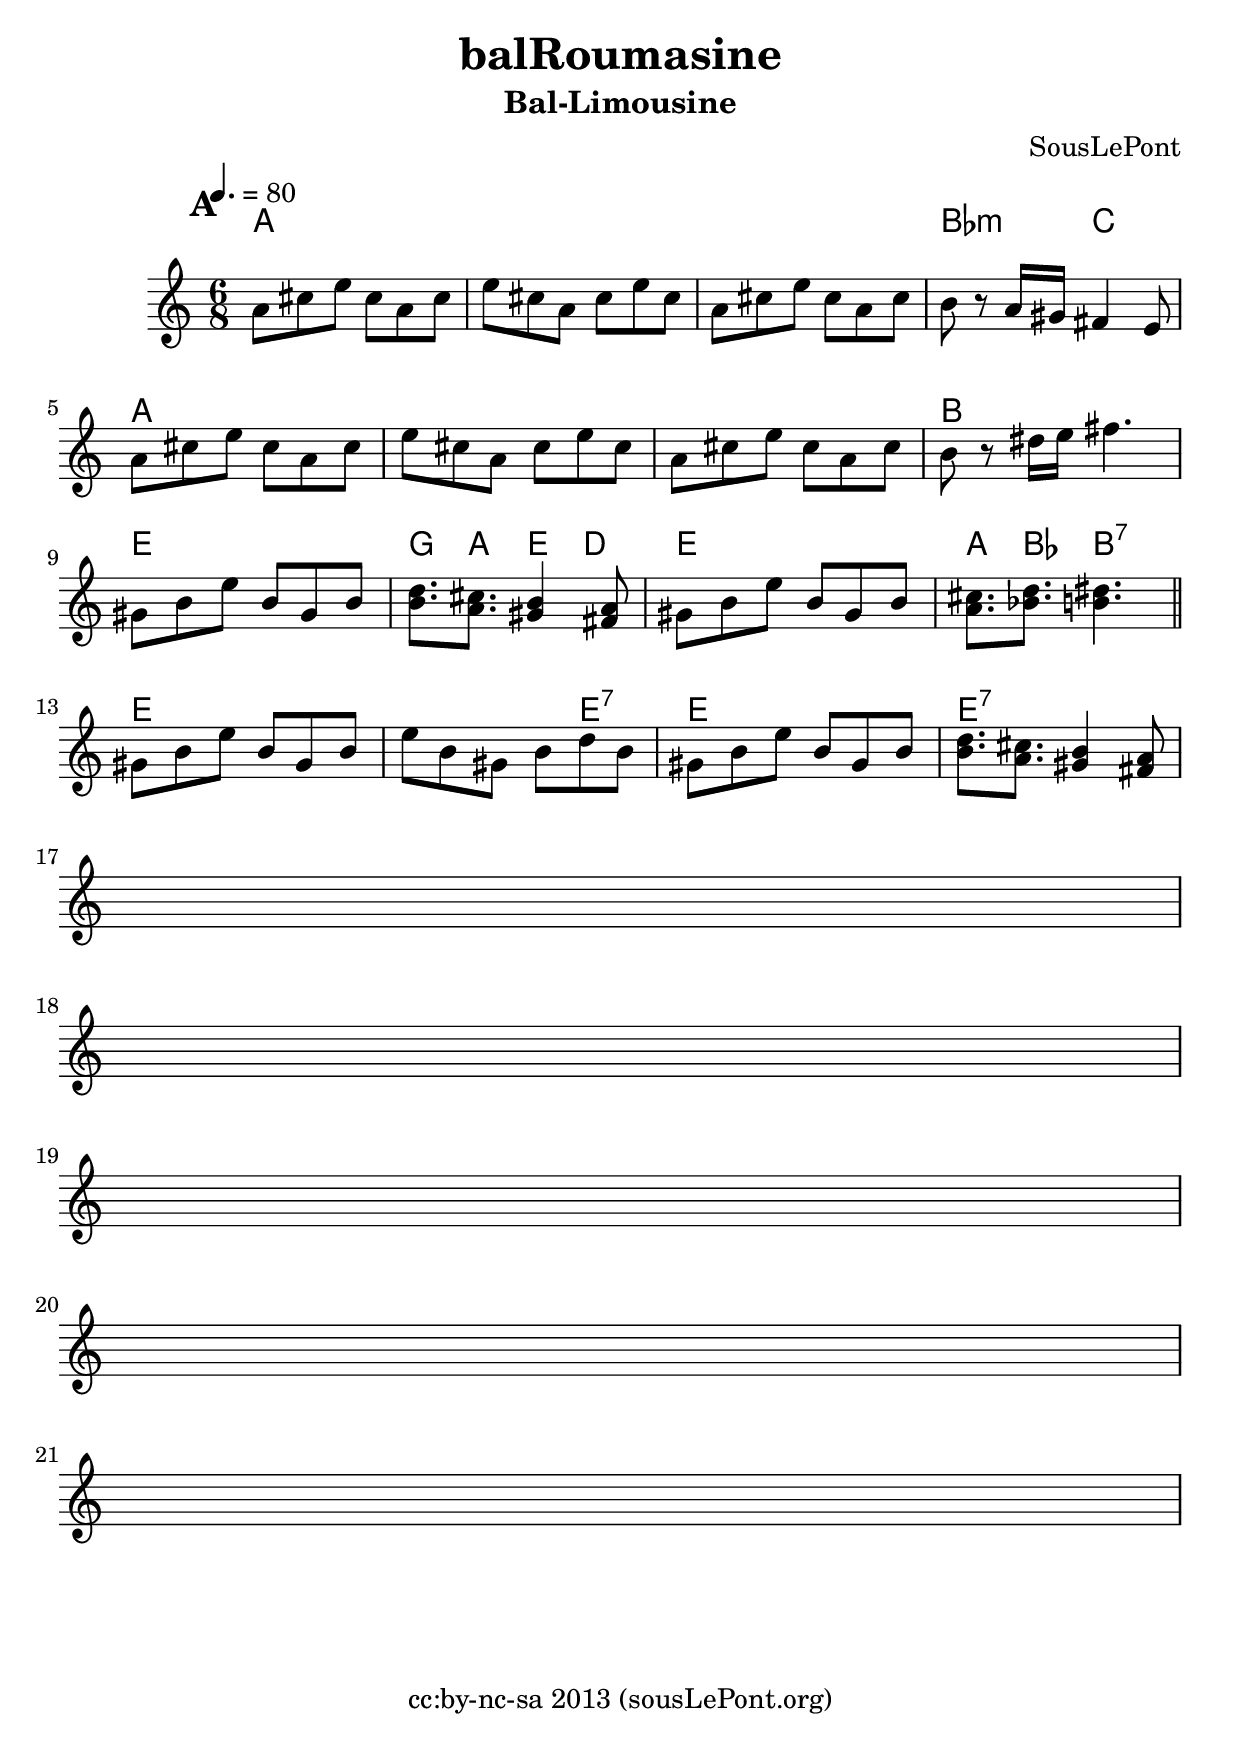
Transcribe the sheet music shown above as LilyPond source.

\version "2.10.0"
#(set-default-paper-size "a4")
#(set-global-staff-size 24)

\header{
	title = "balRoumasine"
	subtitle = "Bal-Limousine"
	composer = "SousLePont"
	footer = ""
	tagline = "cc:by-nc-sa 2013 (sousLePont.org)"
	dedication = ""
}
%Décommente la ligne suivante pour gagner de la place
%\paper {between-system-space = 1.0\cm between-system-padding = 1 ragged-bottom=##f ragged-last-bottom=##f }
pipeSymbol = {\bar ":|:" \break \mark \default}

harmonies = { \chords {
  a4. s s s s s bes:m c' 		\break
  a4. s s s s s b s 			\break
  e4. s g8. a e d e4. s a8. bes b4.:7 	\break
  e4. s s s8 e4:7 e4. s	e4.:7 s		\break
}}
melodie   = \transpose c c' { 
\time 6/8
\tempo 4. = 80
\mark \default
a8 cis' e' cis' a cis' e' cis' a cis' e' cis'
a8 cis' e' cis' a cis' b r a16 gis fis4 e8
a8 cis' e' cis' a cis' e' cis' a cis' e' cis'
a8 cis' e' cis' a cis' b r dis'16 e' fis'4.
gis8 b e' b gis b <b d'>8. <a cis'> <gis b>4 <fis a>8
gis8 b e' b gis b <a cis'>8. <bes d'> <b dis'>4. \bar "||" 
gis8 b e' b gis b e' b gis b d' b
gis8 b e' b gis b<b d'>8. <a cis'> <gis b>4 <fis a>8
s2. \break s2.  \break s2.  \break s2.  \break s2.  \break 
}
droite    = \transpose c c' { 

}
gauche    = \relative c { 
}

\score {
  <<
	\new ChordNames \harmonies	%grave les accords au dessus 	
	\new Staff = "" { \clef "treble" \override Score.RehearsalMark #'padding = #5 \set Score.markFormatter = #format-mark-circle-letters \set Score.skipBars = ##t \melodie }

%	\new PianoStaff = "" <<
%        \new Staff = "droite" \with {\override StaffSymbol #'staff-space = #(magstep -3)\override StaffSymbol #'thickness = #(magstep -3)}  {\set fontSize = #-3 \droite }
%        \new Staff = "gauche" { \clef "bass" \gauche }
%       >>
  >>    
  \midi {
    }
  \layout {}
}

